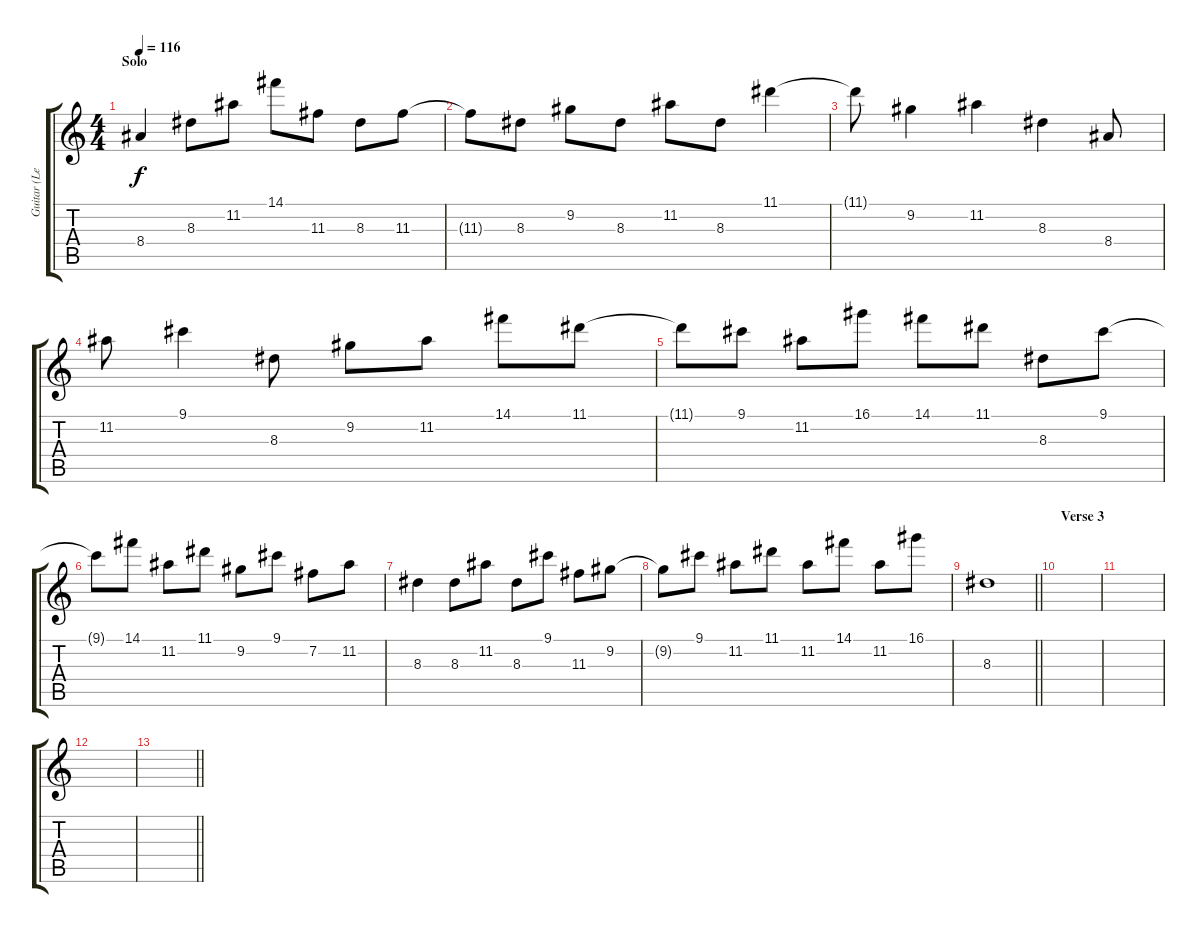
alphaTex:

\track ("Guitar (Lead)" "Guitar (Le") {instrument electricguitarjazz}
\staff {score tabs}
\tuning (E4 B3 G3 D3 A2 E2) {hide}
\ts (4 4)
\section ("" "Solo")
\tempo 116
\clef g2
\ks c
8.4.4{dy f} 8.3.8 11.2.8 14.1.8 11.3.8 8.3.8 11.3.8 |
11.3{t}.8 8.3.8 9.2.8 8.3.8 11.2.8 8.3.8 11.1.4 |
11.1{t}.8 9.2.4 11.2.4 8.3.4 8.4.8 |
11.2.8 9.1.4 8.3.8 9.2.8 11.2.8 14.1.8 11.1.8 |
11.1{t}.8 9.1.8 11.2.8 16.1.8 14.1.8 11.1.8 8.3.8 9.1.8 |
9.1{t}.8 14.1.8 11.2.8 11.1.8 9.2.8 9.1.8 7.2.8 11.2.8 |
8.3.4 8.3.8 11.2.8 8.3.8 9.1.8 11.3.8 9.2.8 |
9.2{t}.8 9.1.8 11.2.8 11.1.8 11.2.8 14.1.8 11.2.8 16.1.8 |
\barLineRight lightlight
8.3.1 |
\section ("" "Verse 3")
|
|
|
\barLineRight lightlight
